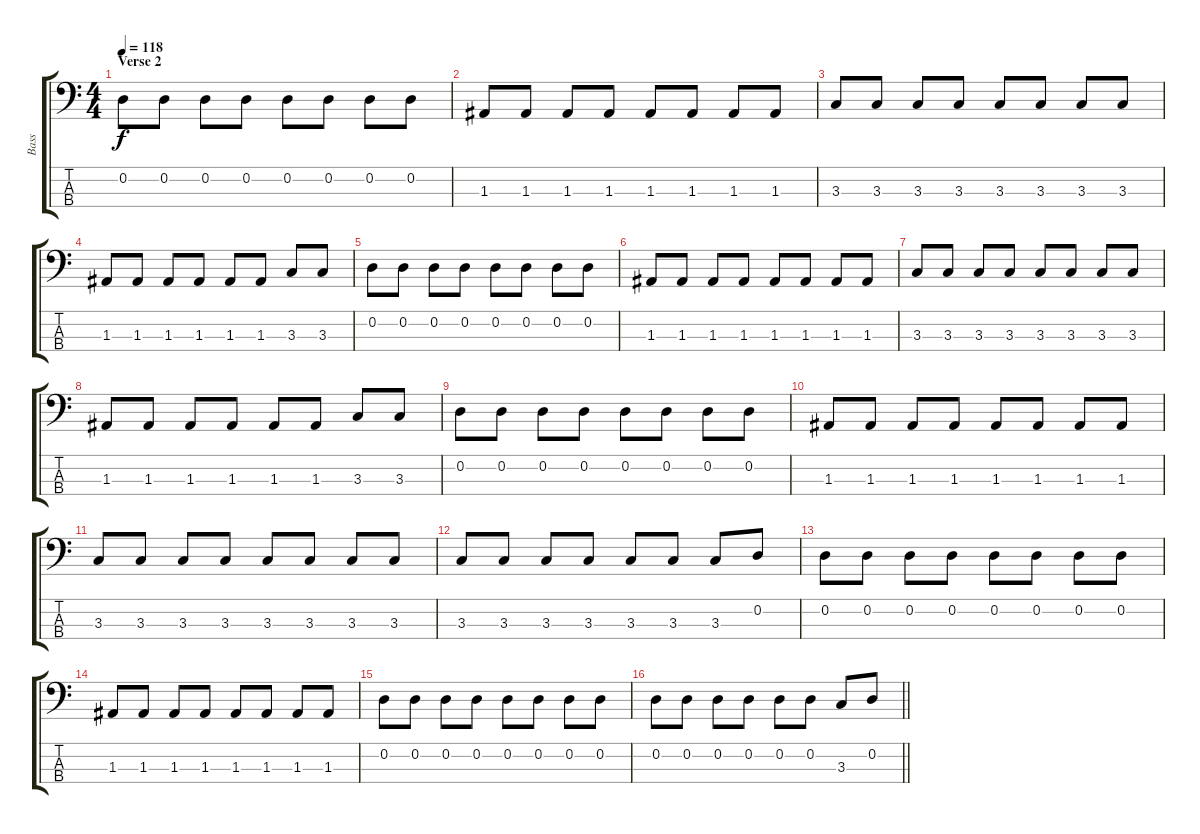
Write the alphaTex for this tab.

\track ("Bass" "Bass") {instrument electricbassfinger}
\staff {score tabs}
\tuning (G2 D2 A1 E1) {hide}
\ts (4 4)
\section ("" "Verse 2")
\tempo 118
\clef f4
\ks c
0.2.8{dy f} 0.2.8 0.2.8 0.2.8 0.2.8 0.2.8 0.2.8 0.2.8 |
1.3.8 1.3.8 1.3.8 1.3.8 1.3.8 1.3.8 1.3.8 1.3.8 |
3.3.8 3.3.8 3.3.8 3.3.8 3.3.8 3.3.8 3.3.8 3.3.8 |
1.3.8 1.3.8 1.3.8 1.3.8 1.3.8 1.3.8 3.3.8 3.3.8 |
0.2.8 0.2.8 0.2.8 0.2.8 0.2.8 0.2.8 0.2.8 0.2.8 |
1.3.8 1.3.8 1.3.8 1.3.8 1.3.8 1.3.8 1.3.8 1.3.8 |
3.3.8 3.3.8 3.3.8 3.3.8 3.3.8 3.3.8 3.3.8 3.3.8 |
1.3.8 1.3.8 1.3.8 1.3.8 1.3.8 1.3.8 3.3.8 3.3.8 |
0.2.8 0.2.8 0.2.8 0.2.8 0.2.8 0.2.8 0.2.8 0.2.8 |
1.3.8 1.3.8 1.3.8 1.3.8 1.3.8 1.3.8 1.3.8 1.3.8 |
3.3.8 3.3.8 3.3.8 3.3.8 3.3.8 3.3.8 3.3.8 3.3.8 |
3.3.8 3.3.8 3.3.8 3.3.8 3.3.8 3.3.8 3.3.8 0.2.8 |
0.2.8 0.2.8 0.2.8 0.2.8 0.2.8 0.2.8 0.2.8 0.2.8 |
1.3.8 1.3.8 1.3.8 1.3.8 1.3.8 1.3.8 1.3.8 1.3.8 |
0.2.8 0.2.8 0.2.8 0.2.8 0.2.8 0.2.8 0.2.8 0.2.8 |
\barLineRight lightlight
0.2.8 0.2.8 0.2.8 0.2.8 0.2.8 0.2.8 3.3.8 0.2.8
